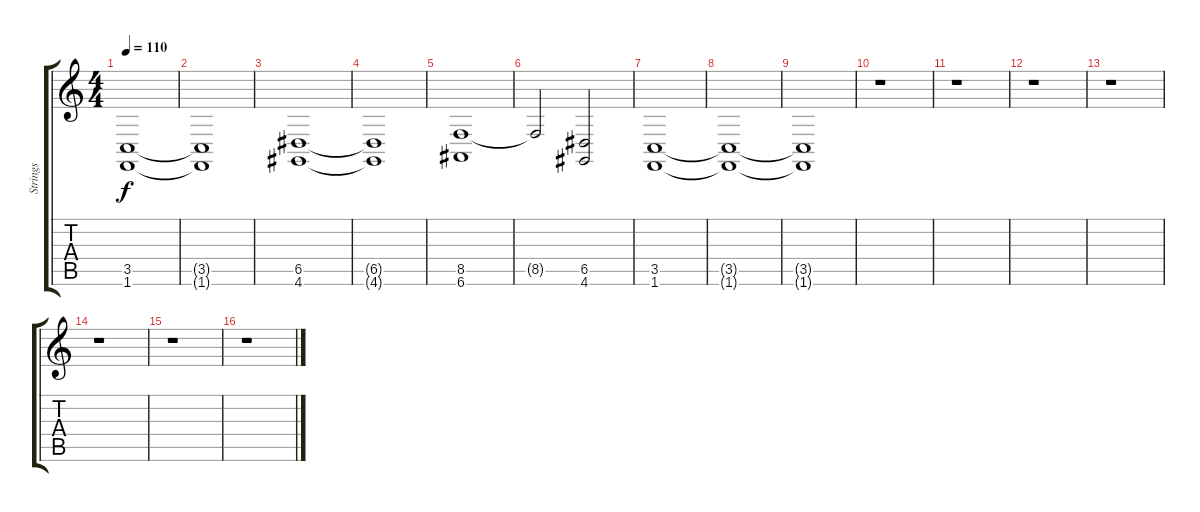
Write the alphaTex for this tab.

\track ("Strings" "Strings") {instrument stringensemble1}
\staff {score tabs}
\tuning (E4 B3 G3 D3 A2 E2) {hide}
\ts (4 4)
\tempo 110
\clef g2
\ks c
(3.5{t} 1.6{t}).1{dy f} |
(3.5{t} 1.6{t}).1 |
(6.5 4.6).1 |
(6.5{t} 4.6{t}).1 |
(8.5 6.6).1 |
8.5{t}.2 (6.5 4.6).2 |
(3.5 1.6).1 |
(3.5{t} 1.6{t}).1 |
(3.5{t} 1.6{t}).1 |
r.1 |
r.1 |
r.1 |
r.1 |
r.1 |
r.1 |
r.1
